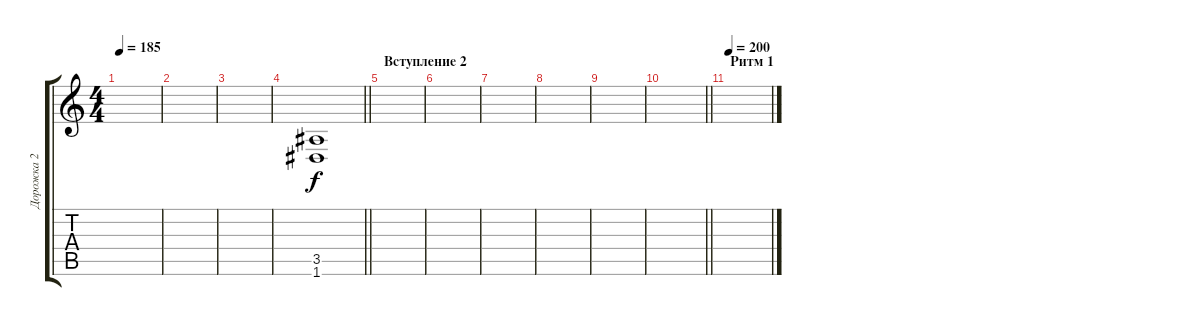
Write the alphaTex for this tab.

\track ("Дорожка 2" "Дорожка 2") {instrument distortionguitar}
\staff {score tabs}
\tuning (D4 A3 F3 C3 G2 D2) {hide}
\ts (4 4)
\tempo 185
\clef g2
\ks c
|
|
|
\barLineRight lightlight
(3.5 1.6).1 |
\section ("" "Вступление 2")
|
|
|
|
|
\barLineRight lightlight
|
\section ("" "Ритм 1")
\tempo 200
